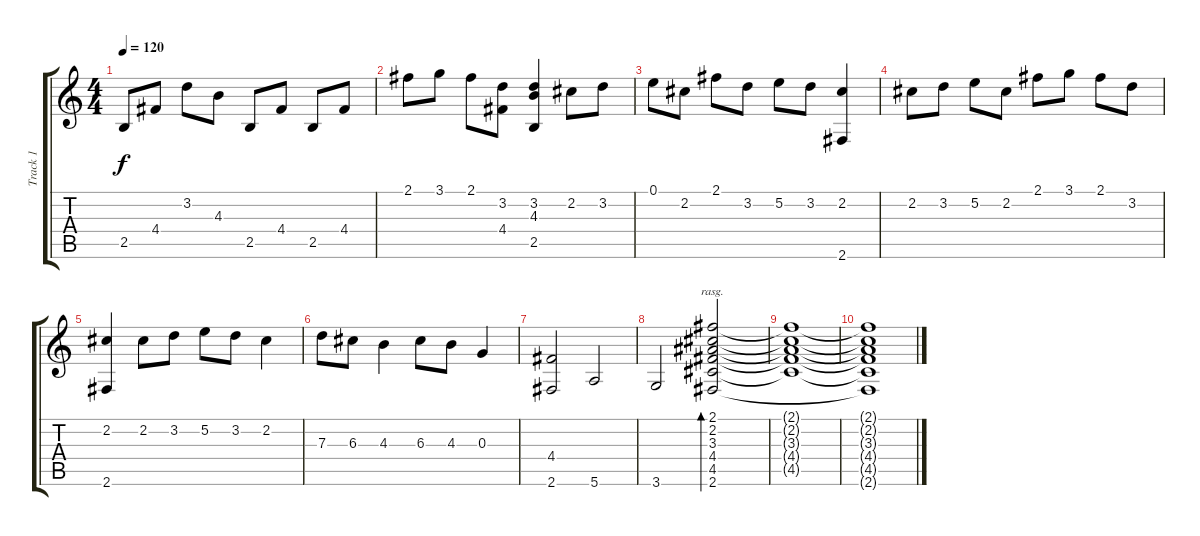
\track ("Track 1" "Track 1") {instrument acousticguitarnylon}
\staff {score tabs}
\tuning (E4 B3 G3 D3 A2 E2) {hide}
\ts (4 4)
\tempo 120
\clef g2
\ks c
2.5.8{dy f} 4.4.8 3.2.8 4.3.8 2.5.8 4.4.8 2.5.8 4.4.8 |
2.1.8 3.1.8 2.1.8 (3.2 4.4).8 (3.2 4.3 2.5).4 2.2.8 3.2.8 |
0.1.8 2.2.8 2.1.8 3.2.8 5.2.8 3.2.8 (2.2 2.6).4 |
2.2.8 3.2.8 5.2.8 2.2.8 2.1.8 3.1.8 2.1.8 3.2.8 |
(2.2 2.6).4 2.2.8 3.2.8 5.2.8 3.2.8 2.2.4 |
7.3.8 6.3.8 4.3.4 6.3.8 4.3.8 0.3.4 |
(4.4 2.6).2 5.6.2 |
3.6.2 (2.1 2.2 3.3 4.4 4.5 2.6).2{bd 240 rasg ii} |
(2.1{t} 2.2{t} 3.3{t} 4.4{t} 4.5{t}).1 |
(2.1{t} 2.2{t} 3.3{t} 4.4{t} 4.5{t} 2.6{t}).1
